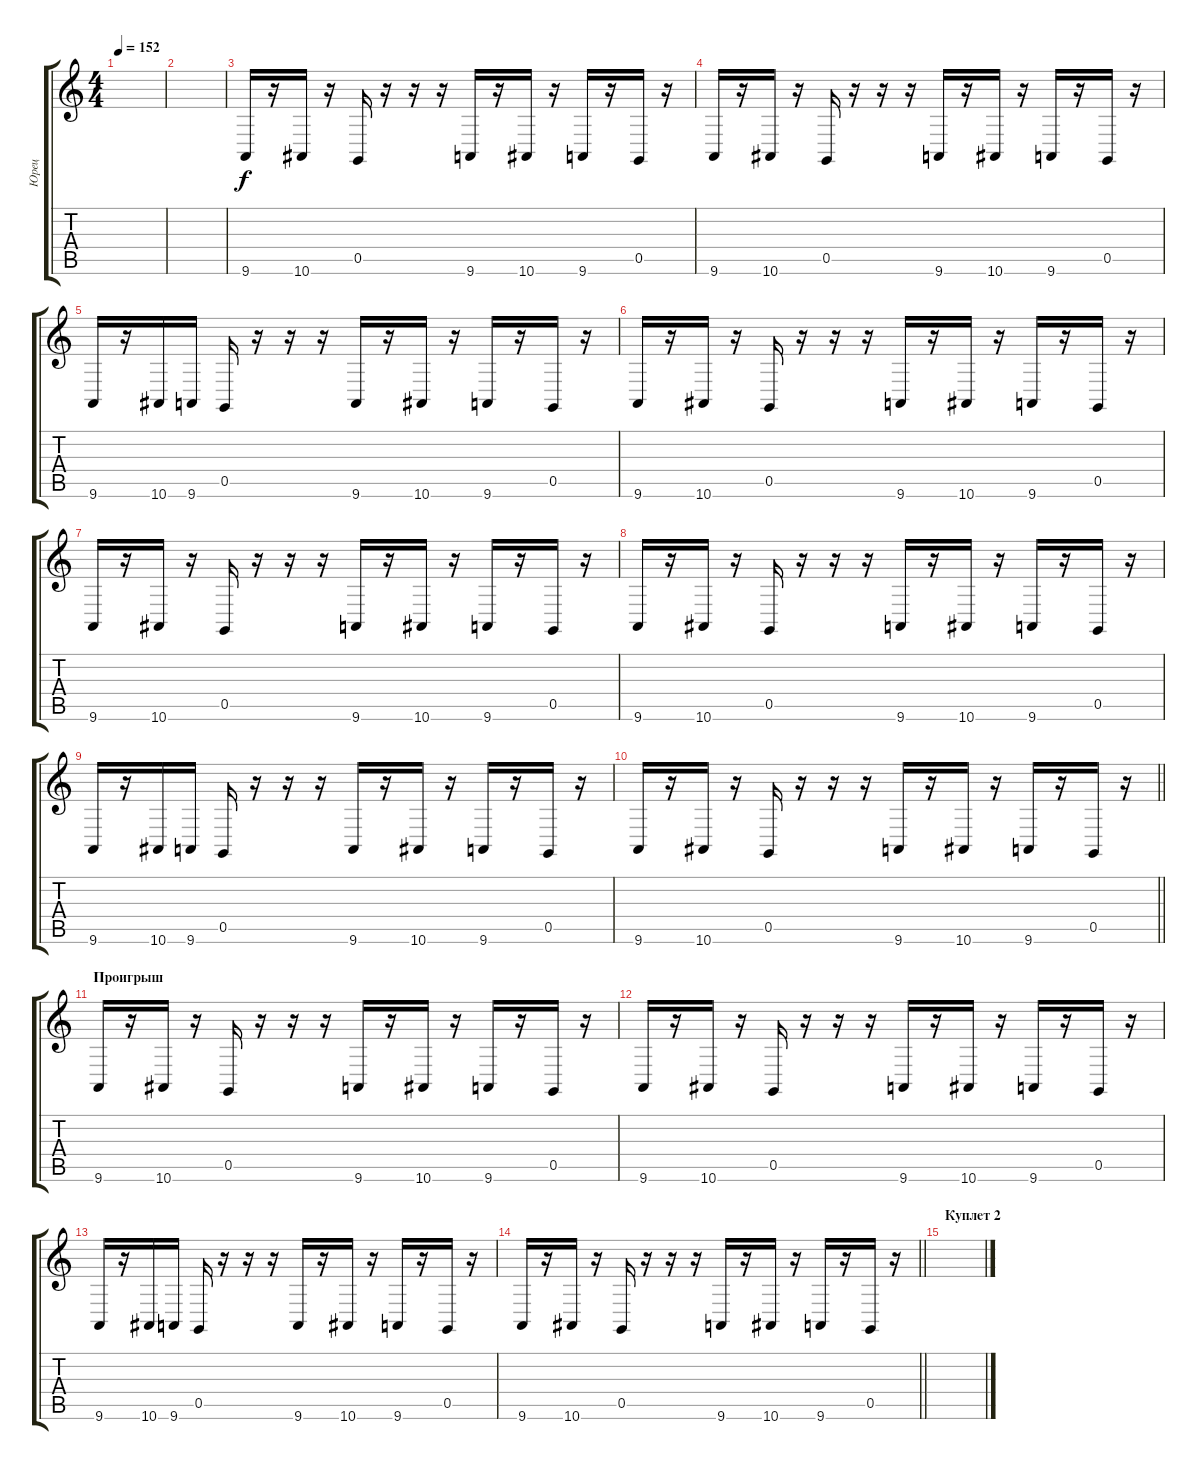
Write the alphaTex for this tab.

\track ("Юрец" "Юрец") {instrument fx7echoes}
\staff {score tabs}
\tuning (D4 A3 F3 C3 G2 C2) {hide}
\ts (4 4)
\tempo 152
\clef g2
\ks c
|
|
9.6.16{instrument electricguitarmuted} r.16 10.6.16 r.16 0.5.16 r.16 r.16 r.16 9.6.16 r.16 10.6.16 r.16 9.6.16 r.16 0.5.16 r.16 |
9.6.16 r.16 10.6.16 r.16 0.5.16 r.16 r.16 r.16 9.6.16 r.16 10.6.16 r.16 9.6.16 r.16 0.5.16 r.16 |
9.6.16 r.16 10.6.16 9.6.16 0.5.16 r.16 r.16 r.16 9.6.16 r.16 10.6.16 r.16 9.6.16 r.16 0.5.16 r.16 |
9.6.16 r.16 10.6.16 r.16 0.5.16 r.16 r.16 r.16 9.6.16 r.16 10.6.16 r.16 9.6.16 r.16 0.5.16 r.16 |
9.6.16 r.16 10.6.16 r.16 0.5.16 r.16 r.16 r.16 9.6.16 r.16 10.6.16 r.16 9.6.16 r.16 0.5.16 r.16 |
9.6.16 r.16 10.6.16 r.16 0.5.16 r.16 r.16 r.16 9.6.16 r.16 10.6.16 r.16 9.6.16 r.16 0.5.16 r.16 |
9.6.16 r.16 10.6.16 9.6.16 0.5.16 r.16 r.16 r.16 9.6.16 r.16 10.6.16 r.16 9.6.16 r.16 0.5.16 r.16 |
\barLineRight lightlight
9.6.16 r.16 10.6.16 r.16 0.5.16 r.16 r.16 r.16 9.6.16 r.16 10.6.16 r.16 9.6.16 r.16 0.5.16 r.16 |
\section ("" "Проигрыш")
9.6.16{instrument electricguitarmuted} r.16 10.6.16 r.16 0.5.16 r.16 r.16 r.16 9.6.16 r.16 10.6.16 r.16 9.6.16 r.16 0.5.16 r.16 |
9.6.16 r.16 10.6.16 r.16 0.5.16 r.16 r.16 r.16 9.6.16 r.16 10.6.16 r.16 9.6.16 r.16 0.5.16 r.16 |
9.6.16 r.16 10.6.16 9.6.16 0.5.16 r.16 r.16 r.16 9.6.16 r.16 10.6.16 r.16 9.6.16 r.16 0.5.16 r.16 |
\barLineRight lightlight
9.6.16 r.16 10.6.16 r.16 0.5.16 r.16 r.16 r.16 9.6.16 r.16 10.6.16 r.16 9.6.16 r.16 0.5.16 r.16 |
\section ("" "Куплет 2")
